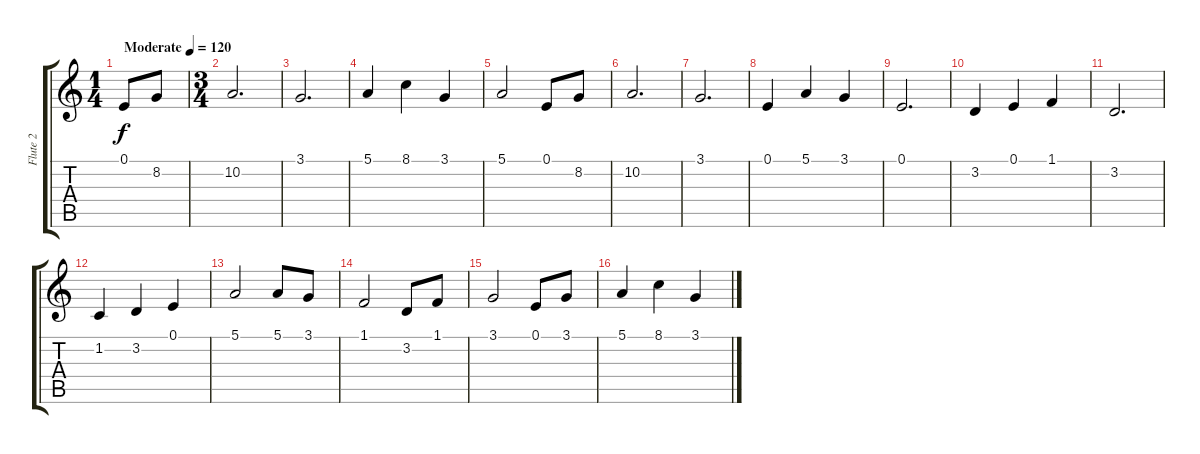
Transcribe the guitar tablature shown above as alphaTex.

\track ("Flute 2" "Flute 2") {instrument flute}
\staff {score tabs}
\tuning (E4 B3 G3 D3 A2 E2) {hide}
\ts (1 4)
\tempo (120 "Moderate")
\clef g2
\ks c
0.1.8{dy f instrument flute} 8.2.8 |
\ts (3 4)
10.2.2{d} |
3.1.2{d} |
5.1.4 8.1.4 3.1.4 |
5.1.2 0.1.8 8.2.8 |
10.2.2{d} |
3.1.2{d} |
0.1.4 5.1.4 3.1.4 |
0.1.2{d} |
3.2.4 0.1.4 1.1.4 |
3.2.2{d} |
1.2.4 3.2.4 0.1.4 |
5.1.2 5.1.8 3.1.8 |
1.1.2 3.2.8 1.1.8 |
3.1.2 0.1.8 3.1.8 |
5.1.4 8.1.4 3.1.4
